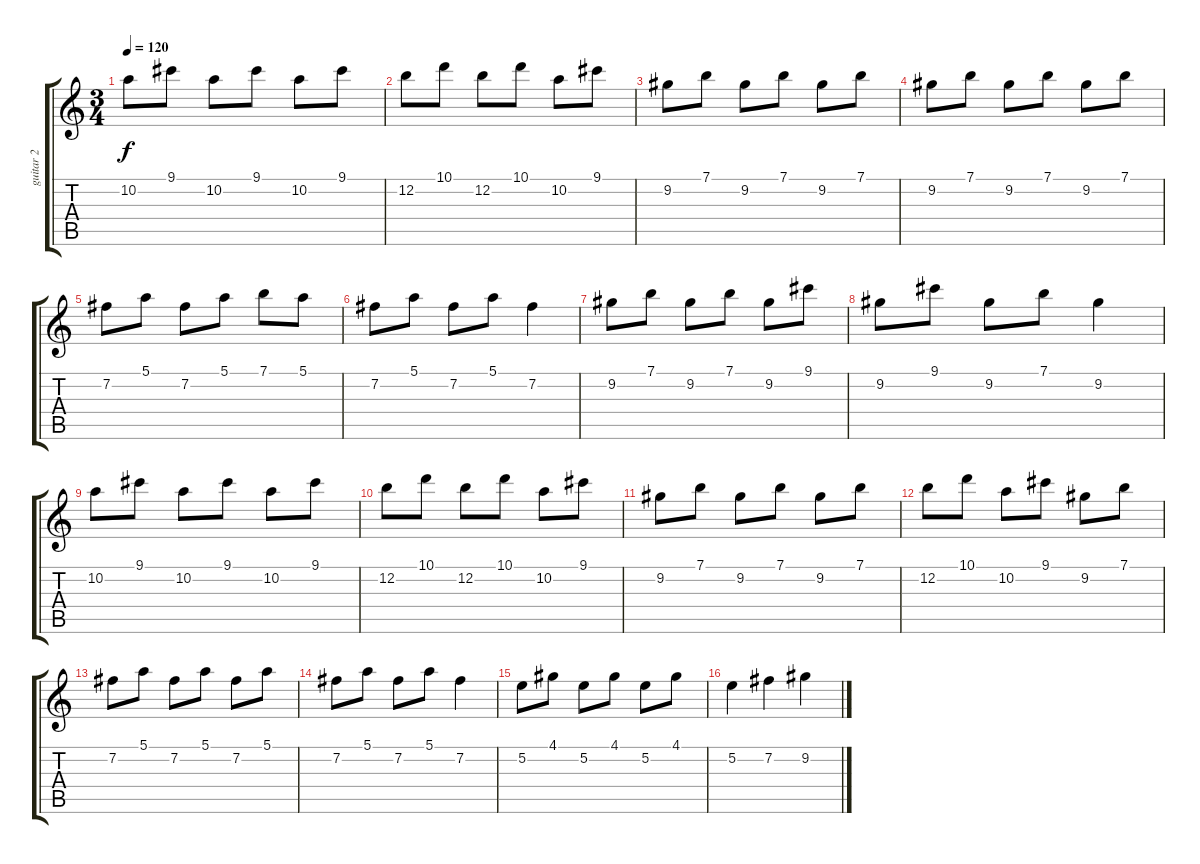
\track ("guitar 2" "guitar 2") {instrument electricguitarjazz}
\staff {score tabs}
\tuning (E4 B3 G3 D3 A2 E2) {hide}
\ts (3 4)
\tempo 120
\clef g2
\ks c
10.2.8{dy f instrument electricguitarjazz} 9.1.8 10.2.8 9.1.8 10.2.8 9.1.8 |
12.2.8 10.1.8 12.2.8 10.1.8 10.2.8 9.1.8 |
9.2.8 7.1.8 9.2.8 7.1.8 9.2.8 7.1.8 |
9.2.8 7.1.8 9.2.8 7.1.8 9.2.8 7.1.8 |
7.2.8 5.1.8 7.2.8 5.1.8 7.1.8 5.1.8 |
7.2.8 5.1.8 7.2.8 5.1.8 7.2.4 |
9.2.8 7.1.8 9.2.8 7.1.8 9.2.8 9.1.8 |
9.2.8 9.1.8 9.2.8 7.1.8 9.2.4 |
10.2.8 9.1.8 10.2.8 9.1.8 10.2.8 9.1.8 |
12.2.8 10.1.8 12.2.8 10.1.8 10.2.8 9.1.8 |
9.2.8 7.1.8 9.2.8 7.1.8 9.2.8 7.1.8 |
12.2.8 10.1.8 10.2.8 9.1.8 9.2.8 7.1.8 |
7.2.8 5.1.8 7.2.8 5.1.8 7.2.8 5.1.8 |
7.2.8 5.1.8 7.2.8 5.1.8 7.2.4 |
5.2.8 4.1.8 5.2.8 4.1.8 5.2.8 4.1.8 |
5.2.4 7.2.4 9.2.4
